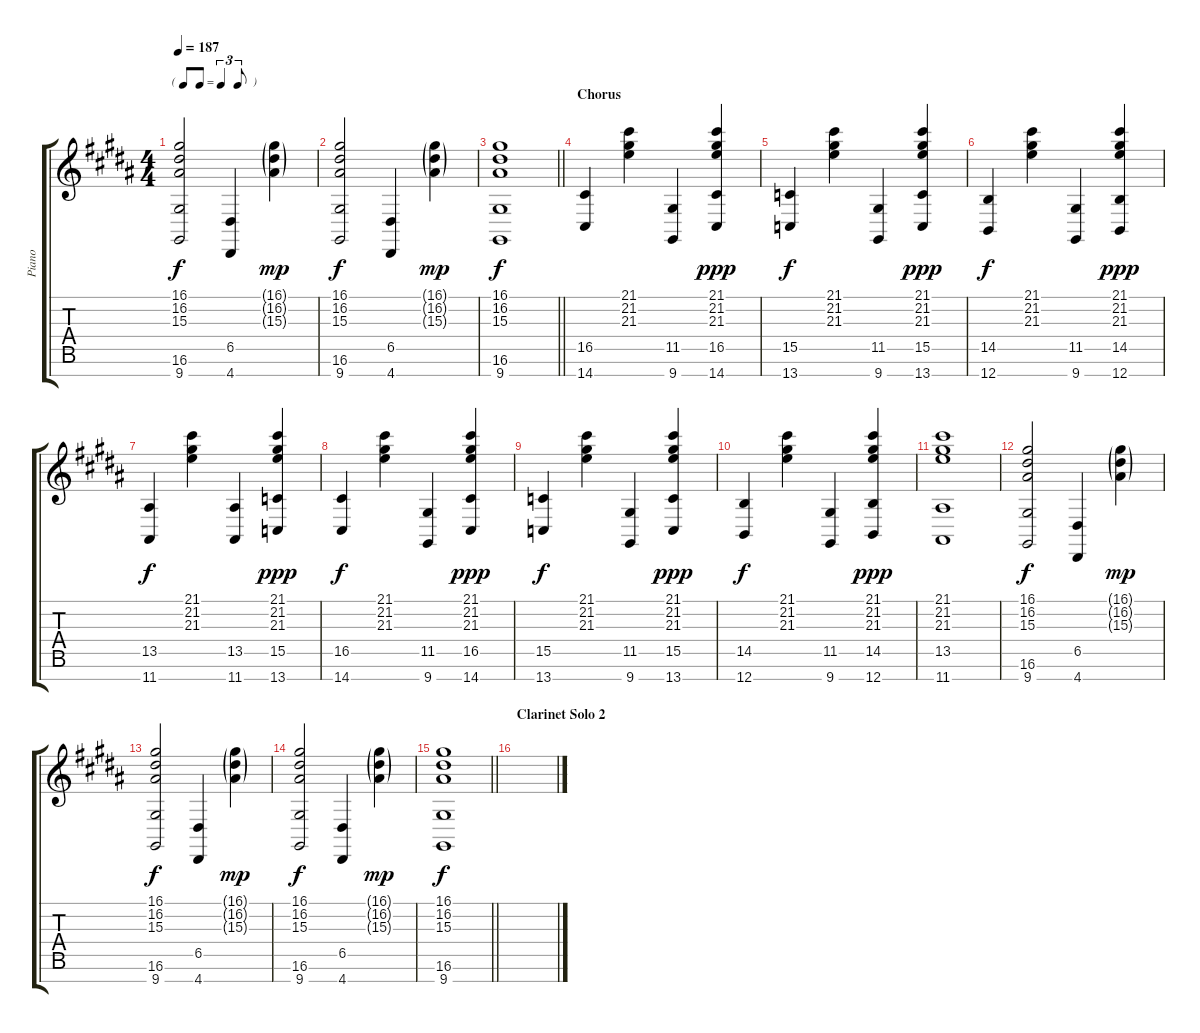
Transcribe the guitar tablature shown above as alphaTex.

\track ("Piano" "Piano") {instrument acousticgrandpiano}
\staff {score tabs}
\tuning (E4 B3 G3 D3 A2 E2 B1) {hide}
\ts (4 4)
\tf triplet8th
\tempo 187
\clef g2
\ks b
(16.1 16.2 15.3 16.6 9.7).2{dy f} (6.5 4.7).4 (16.1{g} 16.2{g} 15.3{g}).4{dy mp} |
(16.1 16.2 15.3 16.6 9.7).2{dy f} (6.5 4.7).4 (16.1{g} 16.2{g} 15.3{g}).4{dy mp} |
\barLineRight lightlight
(16.1 16.2 15.3 16.6 9.7).1{dy f} |
\section ("" "Chorus")
(16.5 14.7).4 (21.1 21.2 21.3).4 (11.5 9.7).4 (21.1 21.2 21.3 16.5 14.7).4{dy ppp} |
(15.5 13.7).4{dy f} (21.1 21.2 21.3).4 (11.5 9.7).4 (21.1 21.2 21.3 15.5 13.7).4{dy ppp} |
(14.5 12.7).4{dy f} (21.1 21.2 21.3).4 (11.5 9.7).4 (21.1 21.2 21.3 14.5 12.7).4{dy ppp} |
(13.5 11.7).4{dy f} (21.1 21.2 21.3).4 (13.5 11.7).4 (21.1 21.2 21.3 15.5 13.7).4{dy ppp} |
(16.5 14.7).4{dy f} (21.1 21.2 21.3).4 (11.5 9.7).4 (21.1 21.2 21.3 16.5 14.7).4{dy ppp} |
(15.5 13.7).4{dy f} (21.1 21.2 21.3).4 (11.5 9.7).4 (21.1 21.2 21.3 15.5 13.7).4{dy ppp} |
(14.5 12.7).4{dy f} (21.1 21.2 21.3).4 (11.5 9.7).4 (21.1 21.2 21.3 14.5 12.7).4{dy ppp} |
(21.1 21.2 21.3 13.5 11.7).1 |
(16.1 16.2 15.3 16.6 9.7).2{dy f} (6.5 4.7).4 (16.1{g} 16.2{g} 15.3{g}).4{dy mp} |
(16.1 16.2 15.3 16.6 9.7).2{dy f} (6.5 4.7).4 (16.1{g} 16.2{g} 15.3{g}).4{dy mp} |
(16.1 16.2 15.3 16.6 9.7).2{dy f} (6.5 4.7).4 (16.1{g} 16.2{g} 15.3{g}).4{dy mp} |
\barLineRight lightlight
(16.1 16.2 15.3 16.6 9.7).1{dy f} |
\section ("" "Clarinet Solo 2")
